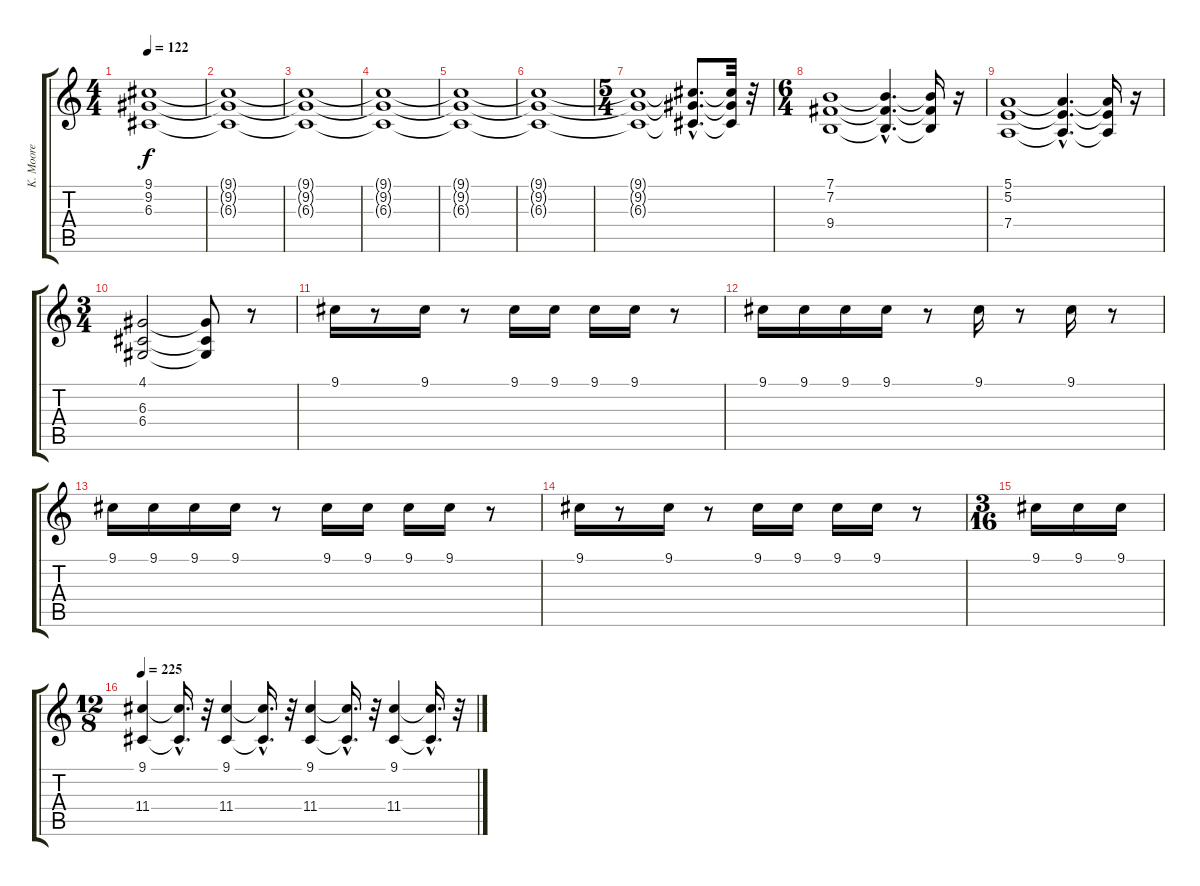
\track ("K. Moore" "K. Moore") {instrument synthstrings2}
\staff {score tabs}
\tuning (E4 B3 G3 D3 A2 E2) {hide}
\ts (4 4)
\tempo 122
\clef g2
\ks c
(9.1 9.2 6.3).1{dy f instrument synthstrings2} |
(9.1{t} 9.2{t} 6.3{t}).1 |
(9.1{t} 9.2{t} 6.3{t}).1 |
(9.1{t} 9.2{t} 6.3{t}).1 |
(9.1{t} 9.2{t} 6.3{t}).1 |
(9.1{t} 9.2{t} 6.3{t}).1 |
\ts (5 4)
(9.1{t} 9.2{t} 6.3{t}).1 (9.1{hac t} 9.2{hac t} 6.3{hac t}).8{d} (9.1{t} 9.2{t} 6.3{t}).32 r.32 |
\ts (6 4)
(7.1 7.2 9.4).1 (7.1{hac t} 7.2{hac t} 9.4{hac t}).4{d} (7.1{t} 7.2{t} 9.4{t}).16 r.16 |
(5.1 5.2 7.4).1 (5.1{hac t} 5.2{hac t} 7.4{hac t}).4{d} (5.1{t} 5.2{t} 7.4{t}).16 r.16 |
\ts (3 4)
(4.1 6.3 6.4).2 (4.1{t} 6.3{t} 6.4{t}).8 r.8 |
9.1.16 r.8 9.1.16 r.8 9.1.16 9.1.16 9.1.16 9.1.16 r.8 |
9.1.16 9.1.16 9.1.16 9.1.16 r.8 9.1.16 r.8 9.1.16 r.8 |
9.1.16 9.1.16 9.1.16 9.1.16 r.8 9.1.16 9.1.16 9.1.16 9.1.16 r.8 |
9.1.16 r.8 9.1.16 r.8 9.1.16 9.1.16 9.1.16 9.1.16 r.8 |
\ts (3 16)
9.1.16 9.1.16 9.1.16 |
\ts (12 8)
\tempo 225
(9.1 11.4).4 (9.1{hac t} 11.4{hac t}).16{d} r.32 (9.1 11.4).4 (9.1{hac t} 11.4{hac t}).16{d} r.32 (9.1 11.4).4 (9.1{hac t} 11.4{hac t}).16{d} r.32 (9.1 11.4).4 (9.1{hac t} 11.4{hac t}).16{d} r.32
